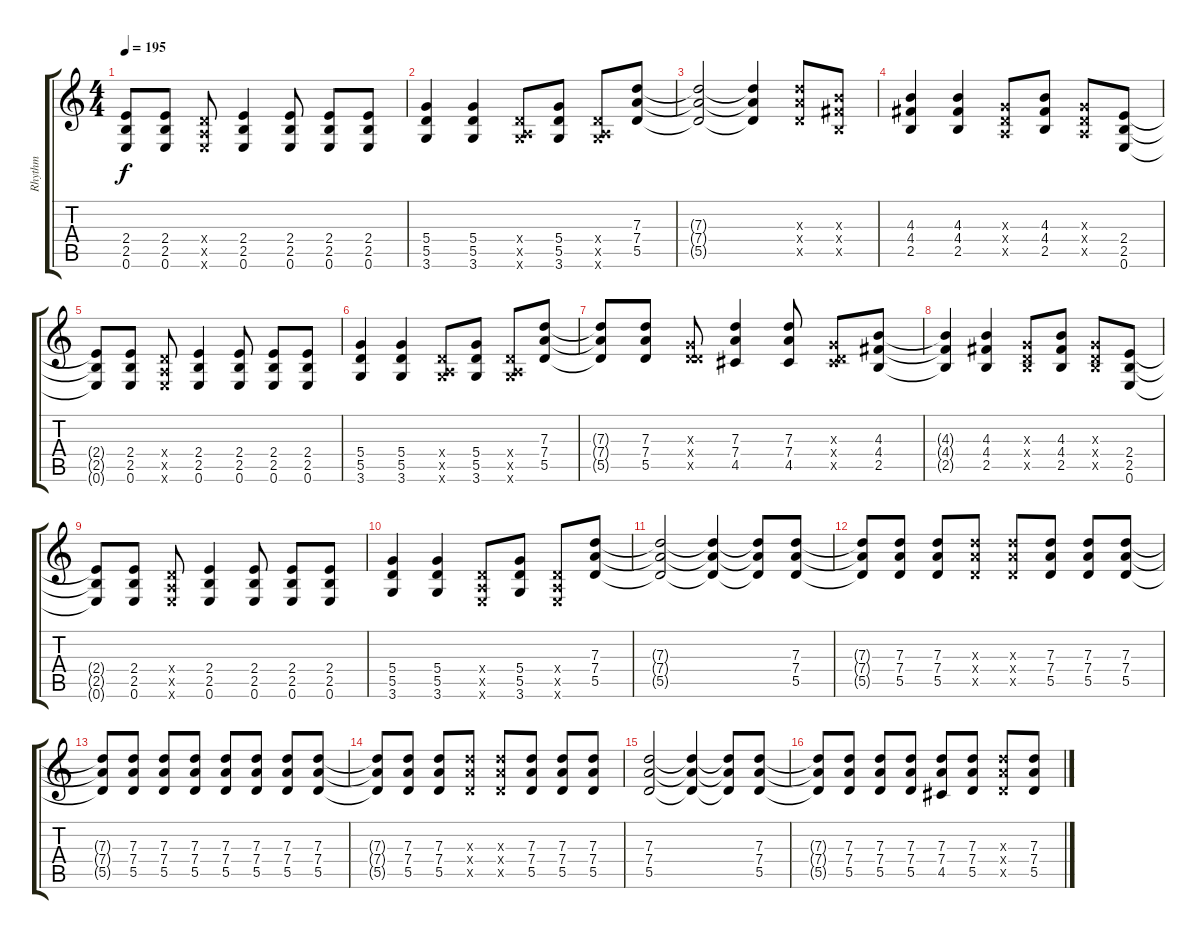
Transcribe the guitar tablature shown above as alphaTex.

\track ("Rhythm" "Rhythm") {instrument overdrivenguitar}
\staff {score tabs}
\tuning (E4 B3 G3 D3 A2 E2) {hide}
\ts (4 4)
\tempo 195
\clef g2
\ks c
(2.4{t} 2.5{t} 0.6{t}).8{dy f} (2.4 2.5 0.6).8 (0.4{x} 0.5{x} 0.6{x}).8 (2.4 2.5 0.6).4 (2.4 2.5 0.6).8 (2.4 2.5 0.6).8 (2.4 2.5 0.6).8 |
(5.4 5.5 3.6).4 (5.4 5.5 3.6).4 (0.4{x} 0.5{x} 3.6{x}).8 (5.4 5.5 3.6).8 (0.4{x} 0.5{x} 3.6{x}).8 (7.3 7.4 5.5).8 |
(7.3{t} 7.4{t} 5.5{t}).2 (7.3{t} 7.4{t} 5.5{t}).4 (7.3{x} 7.4{x} 5.5{x}).8 (4.3{x} 4.4{x} 2.5{x}).8 |
\section ("" "")
(4.3 4.4 2.5).4 (4.3 4.4 2.5).4 (0.3{x} 0.4{x} 0.5{x}).8 (4.3 4.4 2.5).8 (0.3{x} 0.4{x} 0.5{x}).8 (2.4 2.5 0.6).8 |
(2.4{t} 2.5{t} 0.6{t}).8 (2.4 2.5 0.6).8 (0.4{x} 0.5{x} 0.6{x}).8 (2.4 2.5 0.6).4 (2.4 2.5 0.6).8 (2.4 2.5 0.6).8 (2.4 2.5 0.6).8 |
(5.4 5.5 3.6).4 (5.4 5.5 3.6).4 (0.4{x} 0.5{x} 3.6{x}).8 (5.4 5.5 3.6).8 (0.4{x} 0.5{x} 3.6{x}).8 (7.3 7.4 5.5).8 |
(7.3{t} 7.4{t} 5.5{t}).8 (7.3 7.4 5.5).8 (0.3{x} 0.4{x} 5.5{x}).8 (7.3 7.4 4.5).4 (7.3 7.4 4.5).8 (0.3{x} 0.4{x} 4.5{x}).8 (4.3 4.4 2.5).8 |
(4.3{t} 4.4{t} 2.5{t}).4 (4.3 4.4 2.5).4 (0.3{x} 0.4{x} 2.5{x}).8 (4.3 4.4 2.5).8 (0.3{x} 0.4{x} 2.5{x}).8 (2.4 2.5 0.6).8 |
(2.4{t} 2.5{t} 0.6{t}).8 (2.4 2.5 0.6).8 (0.4{x} 0.5{x} 0.6{x}).8 (2.4 2.5 0.6).4 (2.4 2.5 0.6).8 (2.4 2.5 0.6).8 (2.4 2.5 0.6).8 |
(5.4 5.5 3.6).4 (5.4 5.5 3.6).4 (0.4{x} 0.5{x} 0.6{x}).8 (5.4 5.5 3.6).8 (0.4{x} 0.5{x} 0.6{x}).8 (7.3 7.4 5.5).8 |
(7.3{t} 7.4{t} 5.5{t}).2 (7.3{t} 7.4{t} 5.5{t}).4 (7.3{t} 7.4{t} 5.5{t}).8 (7.3 7.4 5.5).8 |
\section ("" "")
(7.3{t} 7.4{t} 5.5{t}).8 (7.3 7.4 5.5).8 (7.3 7.4 5.5).8 (7.3{x} 7.4{x} 5.5{x}).8 (7.3{x} 7.4{x} 5.5{x}).8 (7.3 7.4 5.5).8 (7.3 7.4 5.5).8 (7.3 7.4 5.5).8 |
(7.3{t} 7.4{t} 5.5{t}).8 (7.3 7.4 5.5).8 (7.3 7.4 5.5).8 (7.3 7.4 5.5).8 (7.3 7.4 5.5).8 (7.3 7.4 5.5).8 (7.3 7.4 5.5).8 (7.3 7.4 5.5).8 |
(7.3{t} 7.4{t} 5.5{t}).8 (7.3 7.4 5.5).8 (7.3 7.4 5.5).8 (7.3{x} 7.4{x} 5.5{x}).8 (7.3{x} 7.4{x} 5.5{x}).8 (7.3 7.4 5.5).8 (7.3 7.4 5.5).8 (7.3 7.4 5.5).8 |
(7.3 7.4 5.5).2 (7.3{t} 7.4{t} 5.5{t}).4 (7.3{t} 7.4{t} 5.5{t}).8 (7.3 7.4 5.5).8 |
\section ("" "")
(7.3{t} 7.4{t} 5.5{t}).8 (7.3 7.4 5.5).8 (7.3 7.4 5.5).8 (7.3 7.4 5.5).8 (7.3 7.4 4.5).8 (7.3 7.4 5.5).8 (7.3{x} 7.4{x} 5.5{x}).8 (7.3 7.4 5.5).8
